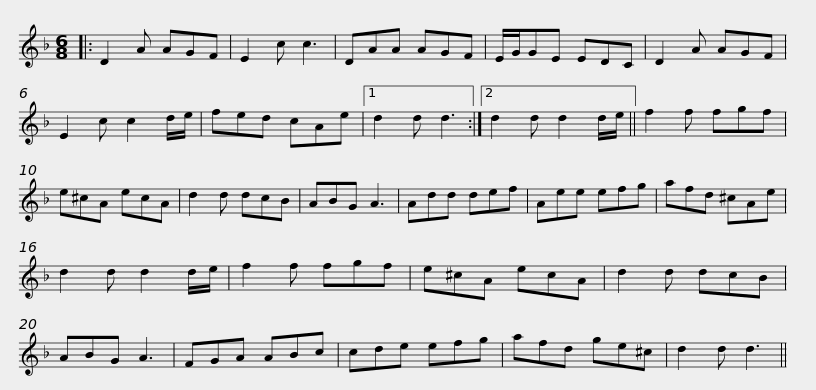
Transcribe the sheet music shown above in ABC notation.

X:1
L:1/8
M:6/8
I:linebreak $
K:Dmin
V:1 treble
V:1
|: D2 A AGF | E2 c c3 | DAA AGF | E/G/GE EDC | D2 A AGF | %5
 E2 c c2 d/e/ | fed cAe |1 d2 d d3 :|2$ d2 d d2 d/e/ || f2 f fgf | %10
 e^cA ecA | d2 d dcB | ABG A3 | Add def | Aee efg | %15
 afd ^cAe |$ d2 d d2 d/e/ | f2 f fgf | e^cA ecA | d2 d dcB | %20
 ABG A3 | FGA ABc | cde efg | afd ge^c |$ d2 d d3 || %25
